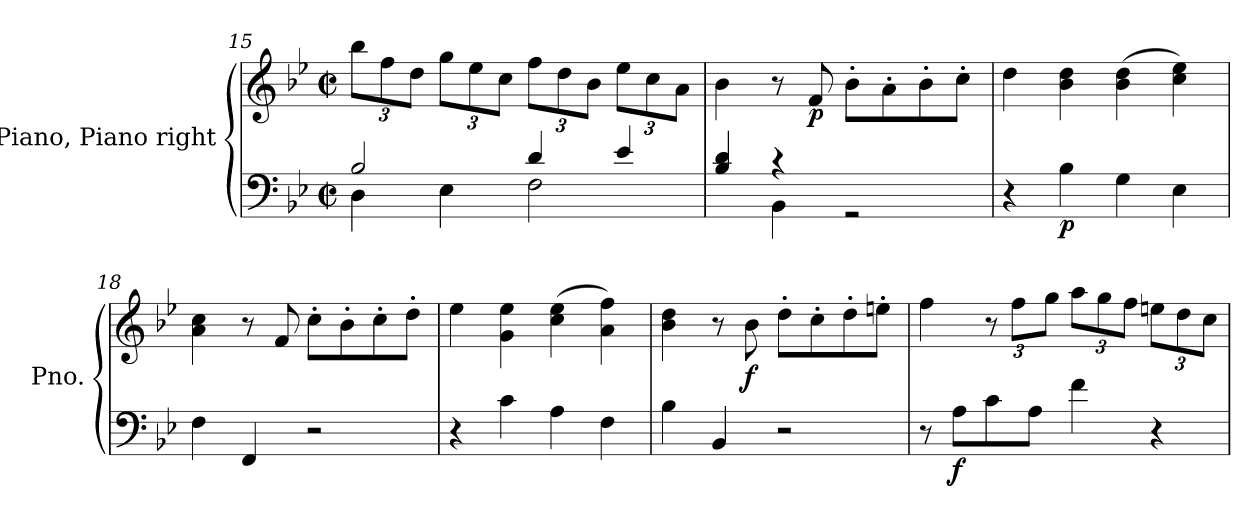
**kern	**kern	**dynam
*part1	*part1	*part1
*staff2	*staff1	*staff1/2
*I"Piano, Piano right	*	*
*I'Pno.	*	*
!!LO:LB:g=z
*clefF4	*clefG2	*
*k[b-e-]	*k[b-e-]	*
*M2/2	*M2/2	*
*met(c|)	*met(c|)	*
=15	=15	=15
*^	*	*
*	*	*Xbrackettup	*
2B-/	4D\	12bb-\L	.
.	.	12ff\	.
.	.	12dd\J	.
.	4E-\	12gg\L	.
.	.	12ee-\	.
.	.	12cc\J	.
4d/	2F\	12ff\L	.
.	.	12dd\	.
.	.	12b-\J	.
4e-/	.	12ee-\L	.
.	.	12cc\	.
.	.	12a\J	.
=16	=16	=16	=16
4B-/ 4d/	4ryy	4b-\	.
4r	4BB-\	8r	.
!	!	!	!LO:DY:b
.	.	8f/	p
2rGG	2ryy	8b-'\L	.
.	.	8a'\	.
.	.	8b-'\	.
.	.	8cc'\J	.
*v	*v	*	*
=17	=17	=17
4r	4dd\	.
!	!	!LO:DY:b=2
4B-\	4b-\ 4dd\	p
4G\	(>4b-\ 4dd\	.
4E-\	4cc\ 4ee-\)	.
=18	=18	=18
4F\	4a\ 4cc\	.
4FF/	8r	.
.	8f/	.
2r	8cc'\L	.
.	8b-'\	.
.	8cc'\	.
.	8dd'\J	.
=19	=19	=19
4r	4ee-\	.
4c\	4g\ 4ee-\	.
4A\	(>4cc\ 4ee-\	.
4F\	4a\ 4ff\)	.
!!LO:LB:g=z
=20	=20	=20
4B-\	4b-\ 4dd\	.
4BB-/	8r	.
!	!	!LO:DY:b
.	8b-\	f
2r	8dd'\L	.
.	8cc'\	.
.	8dd'\	.
.	8een'\J	.
=21	=21	=21
8r	4ff\	.
!	!	!LO:DY:b=2
8A\L	.	f
8c\	12r	.
.	12ff\L	.
8A\J	.	.
.	12gg\J	.
4f\	12aa\L	.
.	12gg\	.
.	12ff\J	.
4r	12een\L	.
.	12dd\	.
.	12cc\J	.
=	=	=
*-	*-	*-
